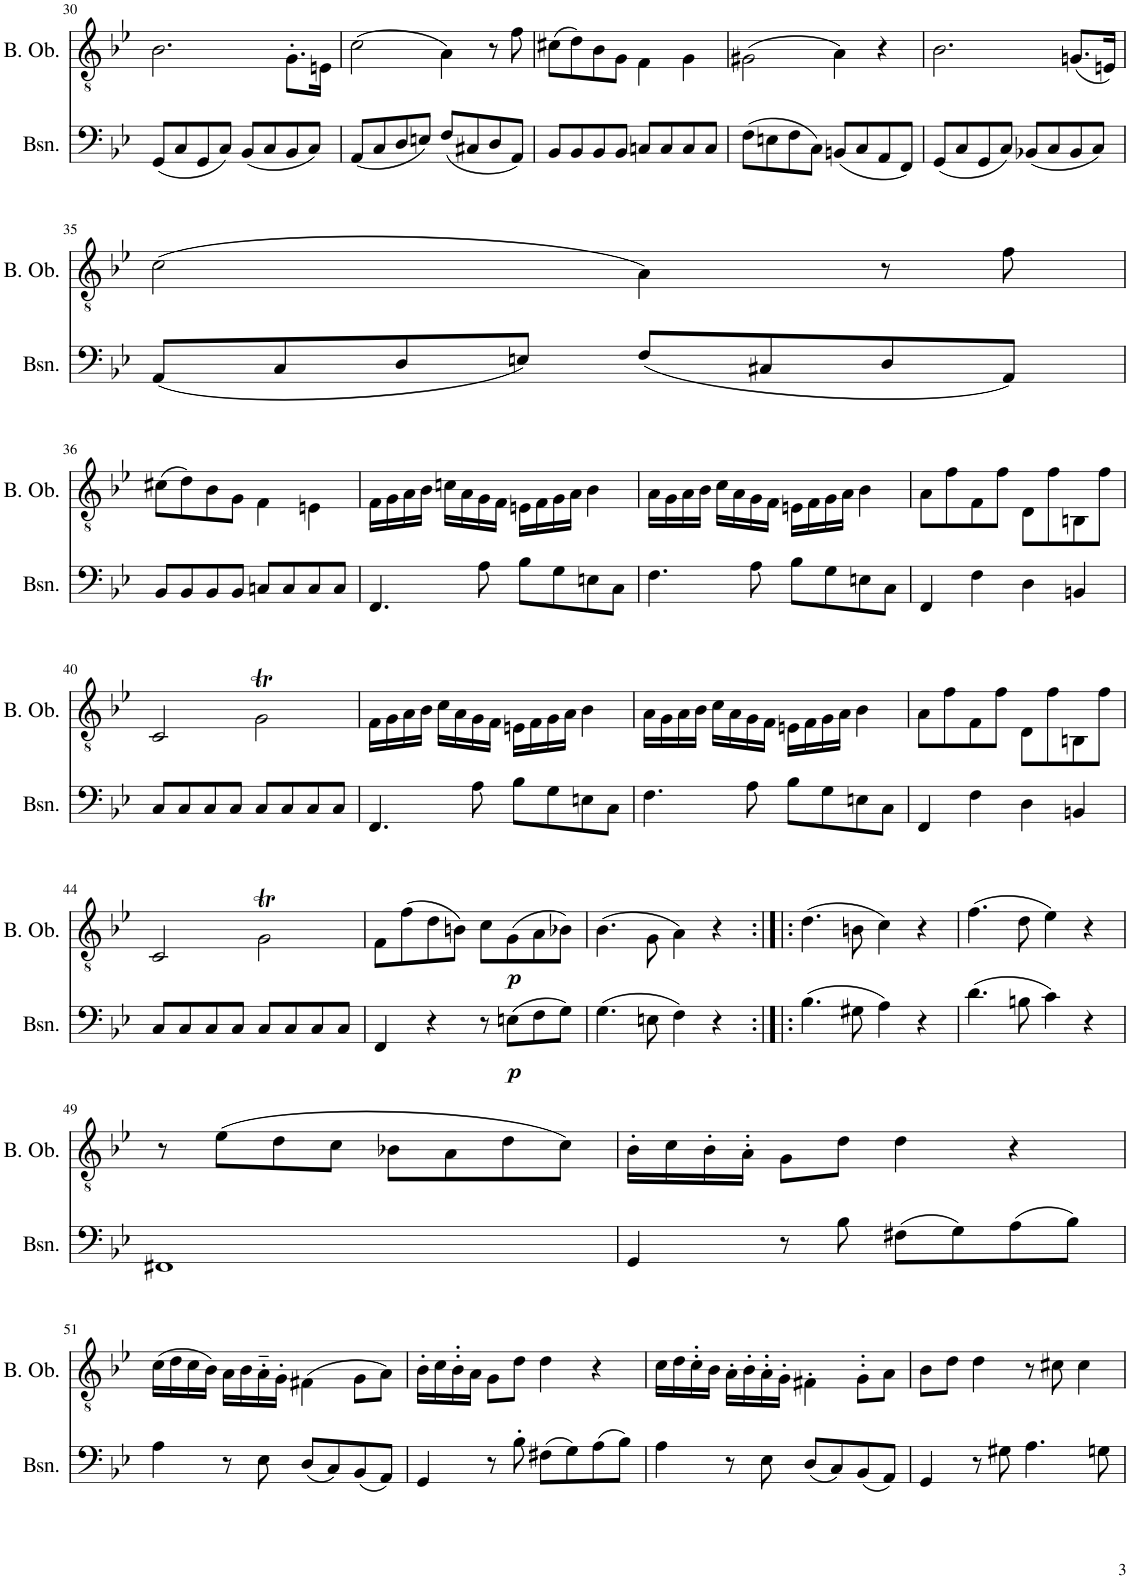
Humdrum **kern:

**kern	**dynam	**kern	**dynam
*part2	*part2	*part1	*part1
*staff2	*staff2	*staff1	*staff1
*I"Bassoon	*	*I"Bass Oboe	*
*I'Bsn.	*	*I'B. Ob.	*
!!LO:PB:g=z
*clefF4	*	*clefGv2	*
*k[b-e-]	*	*k[b-e-]	*
*M4/4	*	*M4/4	*
*met(c)	*	*met(c)	*
=30	=30	=30	=30
(<8GG/L	.	2.B-\	.
8C/	.	.	.
8GG/	.	.	.
8C/J)	.	.	.
(<8BB-/L	.	.	.
8C/	.	.	.
8BB-/	.	8.G'\L	.
8C/J)	.	.	.
.	.	16En\Jk	.
=31	=31	=31	=31
(<8AA/L	.	(>2c\	.
8C/	.	.	.
8D/	.	.	.
8En/J)	.	.	.
(<8F/L	.	4A\)	.
8C#X/	.	.	.
8D/	.	8r	.
8AA/J)	.	8f\	.
=32	=32	=32	=32
8BB-/L	.	(>8c#X\L	.
8BB-/	.	8d\)	.
8BB-/	.	8B-\	.
8BB-/J	.	8G\J	.
8Cn/L	.	4F\	.
8C/	.	.	.
8C/	.	4G\	.
8C/J	.	.	.
=33	=33	=33	=33
(>8F\L	.	(>2G#X\	.
8En\	.	.	.
8F\	.	.	.
8C\J)	.	.	.
(<8BBn/L	.	4A\)	.
8C/	.	.	.
8AA/	.	4r	.
8FF/J)	.	.	.
=34	=34	=34	=34
(<8GG/L	.	2.B-\	.
8C/	.	.	.
8GG/	.	.	.
8C/J)	.	.	.
(<8BB-X/L	.	.	.
8C/	.	.	.
8BB-/	.	(8.Gn/L	.
8C/J)	.	.	.
.	.	16En/Jk)	.
!!LO:LB:g=z
=35	=35	=35	=35
(<8AA/L	.	(>2c\	.
8C/	.	.	.
8D/	.	.	.
8En/J)	.	.	.
(<8F/L	.	4A\)	.
8C#X/	.	.	.
8D/	.	8r	.
8AA/J)	.	8f\	.
!!LO:LB:g=z
=36	=36	=36	=36
8BB-/L	.	(>8c#X\L	.
8BB-/	.	8d\)	.
8BB-/	.	8B-\	.
8BB-/J	.	8G\J	.
8Cn/L	.	4F\	.
8C/	.	.	.
8C/	.	4En\	.
8C/J	.	.	.
=37	=37	=37	=37
4.FF/	.	16F\LL	.
.	.	16G\	.
.	.	16A\	.
.	.	16B-\JJ	.
.	.	16cn\LL	.
.	.	16A\	.
8A\	.	16G\	.
.	.	16F\JJ	.
8B-\L	.	16En\LL	.
.	.	16F\	.
8G\	.	16G\	.
.	.	16A\JJ	.
8En\	.	4B-\	.
8C\J	.	.	.
=38	=38	=38	=38
4.F\	.	16A\LL	.
.	.	16G\	.
.	.	16A\	.
.	.	16B-\JJ	.
.	.	16c\LL	.
.	.	16A\	.
8A\	.	16G\	.
.	.	16F\JJ	.
8B-\L	.	16En\LL	.
.	.	16F\	.
8G\	.	16G\	.
.	.	16A\JJ	.
8En\	.	4B-\	.
8C\J	.	.	.
=39	=39	=39	=39
4FF/	.	8A\L	.
.	.	8f\	.
4F\	.	8F\	.
.	.	8f\J	.
4D\	.	8D\L	.
.	.	8f\	.
4BBn/	.	8BBn\	.
.	.	8f\J	.
!!LO:LB:g=z
=40	=40	=40	=40
8C/L	.	2C/	.
8C/	.	.	.
8C/	.	.	.
8C/J	.	.	.
8C/L	.	2GT\	.
8C/	.	.	.
8C/	.	.	.
8C/J	.	.	.
=41	=41	=41	=41
4.FF/	.	16F\LL	.
.	.	16G\	.
.	.	16A\	.
.	.	16B-\JJ	.
.	.	16c\LL	.
.	.	16A\	.
8A\	.	16G\	.
.	.	16F\JJ	.
8B-\L	.	16En\LL	.
.	.	16F\	.
8G\	.	16G\	.
.	.	16A\JJ	.
8En\	.	4B-\	.
8C\J	.	.	.
=42	=42	=42	=42
4.F\	.	16A\LL	.
.	.	16G\	.
.	.	16A\	.
.	.	16B-\JJ	.
.	.	16c\LL	.
.	.	16A\	.
8A\	.	16G\	.
.	.	16F\JJ	.
8B-\L	.	16En\LL	.
.	.	16F\	.
8G\	.	16G\	.
.	.	16A\JJ	.
8En\	.	4B-\	.
8C\J	.	.	.
=43	=43	=43	=43
4FF/	.	8A\L	.
.	.	8f\	.
4F\	.	8F\	.
.	.	8f\J	.
4D\	.	8D\L	.
.	.	8f\	.
4BBn/	.	8BBn\	.
.	.	8f\J	.
!!LO:LB:g=z
=44	=44	=44	=44
8C/L	.	2C/	.
8C/	.	.	.
8C/	.	.	.
8C/J	.	.	.
8C/L	.	2GT\	.
8C/	.	.	.
8C/	.	.	.
8C/J	.	.	.
=45	=45	=45	=45
4FF/	.	8F\L	.
.	.	(>8f\	.
4r	.	8d\	.
.	.	8Bn\J)	.
8r	.	8c\L	.
!	!LO:DY:b	!	!LO:DY:b
(>8En\L	p	(>8G\	p
8F\	.	8A\	.
8G\J)	.	8B-X\J)	.
=46	=46	=46	=46
(>4.G\	.	(>4.B-\	.
8En\	.	8G\	.
4F\)	.	4A\)	.
4r	.	4r	.
=47:|!|:	=47:|!|:	=47:|!|:	=47:|!|:
(>4.B-\	.	(>4.d\	.
8G#X\	.	8Bn\	.
4A\)	.	4c\)	.
4r	.	4r	.
=48	=48	=48	=48
(>4.d\	.	(>4.f\	.
8Bn\	.	8d\	.
4c\)	.	4e-\)	.
4r	.	4r	.
!!LO:LB:g=z
=49	=49	=49	=49
1FF#X	.	8r	.
.	.	(>8e-\L	.
.	.	8d\	.
.	.	8c\J	.
.	.	8B-X\L	.
.	.	8A\	.
.	.	8d\	.
.	.	8c\J)	.
=50	=50	=50	=50
4GG/	.	16B-'\LL	.
.	.	16c\	.
.	.	16B-'\	.
.	.	16A''\JJ	.
8r	.	8G\L	.
8B-\	.	8d\J	.
(>8F#X\L	.	4d\	.
8G\)	.	.	.
(>8A\	.	4r	.
8B-\J)	.	.	.
!!LO:LB:g=z
=51	=51	=51	=51
4A\	.	(>16c\LL	.
.	.	16d\	.
.	.	16c\	.
.	.	16B-\JJ)	.
8r	.	16A\LL	.
.	.	16B-\	.
8E-\	.	16A'~\	.
.	.	16G'\JJ	.
(<8D/L	.	(>4F#X\	.
8C/)	.	.	.
(<8BB-/	.	8G\L	.
8AA/J)	.	8A\J)	.
=52	=52	=52	=52
4GG/	.	16B-'\LL	.
.	.	16c\	.
.	.	16B-''\	.
.	.	16A\JJ	.
8r	.	8G\L	.
8B-'\	.	8d\J	.
(>8F#X\L	.	4d\	.
8G\)	.	.	.
(>8A\	.	4r	.
8B-\J)	.	.	.
=53	=53	=53	=53
4A\	.	16c\LL	.
.	.	16d\	.
.	.	16c''\	.
.	.	16B-\JJ	.
8r	.	16A'\LL	.
.	.	16B-'\	.
8E-\	.	16A'''\	.
.	.	16G'\JJ	.
(<8D/L	.	4F#X'\	.
8C/)	.	.	.
(<8BB-/	.	8G''\L	.
8AA/J)	.	8A\J	.
=54	=54	=54	=54
4GG/	.	8B-\L	.
.	.	8d\J	.
8r	.	4d\	.
8G#X\	.	.	.
4.A\	.	8r	.
.	.	8c#X\	.
.	.	4c#\	.
8Gn\	.	.	.
=	=	=	=
*-	*-	*-	*-
